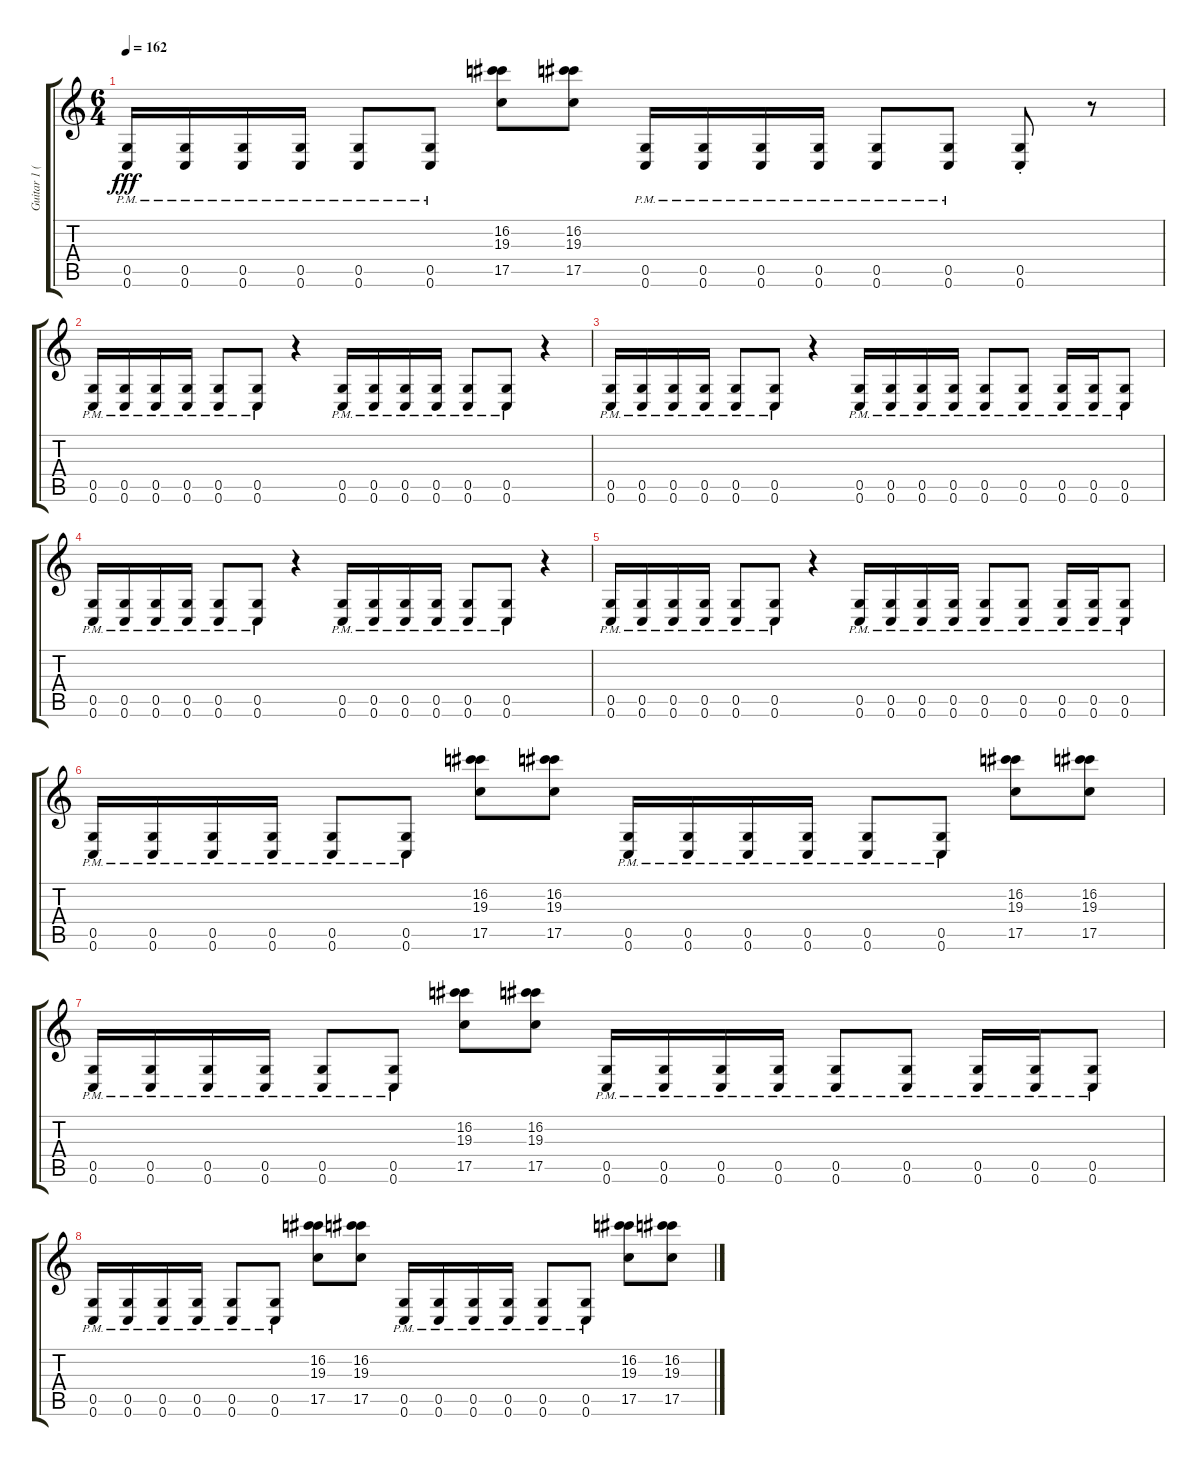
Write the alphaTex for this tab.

\track ("Guitar 1 (Left)" "Guitar 1 (") {instrument distortionguitar}
\staff {score tabs}
\tuning (D4 A3 F3 C3 G2 C2) {hide}
\ts (6 4)
\tempo 162
\clef g2
\ks c
(0.5{pm} 0.6{pm}).16{dy fff volume 13} (0.5{pm} 0.6{pm}).16 (0.5{pm} 0.6{pm}).16 (0.5{pm} 0.6{pm}).16 (0.5{pm} 0.6{pm}).8 (0.5{pm} 0.6{pm}).8 (16.2 19.3 17.5).8 (16.2 19.3 17.5).8 (0.5{pm} 0.6{pm}).16 (0.5{pm} 0.6{pm}).16 (0.5{pm} 0.6{pm}).16 (0.5{pm} 0.6{pm}).16 (0.5{pm} 0.6{pm}).8 (0.5{pm} 0.6{pm}).8 (0.5{st} 0.6{st}).8 r.8 |
(0.5{pm} 0.6{pm}).16 (0.5{pm} 0.6{pm}).16 (0.5{pm} 0.6{pm}).16 (0.5{pm} 0.6{pm}).16 (0.5{pm} 0.6{pm}).8 (0.5{pm} 0.6{pm}).8 r.4 (0.5{pm} 0.6{pm}).16 (0.5{pm} 0.6{pm}).16 (0.5{pm} 0.6{pm}).16 (0.5{pm} 0.6{pm}).16 (0.5{pm} 0.6{pm}).8 (0.5{pm} 0.6{pm}).8 r.4 |
(0.5{pm} 0.6{pm}).16 (0.5{pm} 0.6{pm}).16 (0.5{pm} 0.6{pm}).16 (0.5{pm} 0.6{pm}).16 (0.5{pm} 0.6{pm}).8 (0.5{pm} 0.6{pm}).8 r.4 (0.5{pm} 0.6{pm}).16 (0.5{pm} 0.6{pm}).16 (0.5{pm} 0.6{pm}).16 (0.5{pm} 0.6{pm}).16 (0.5{pm} 0.6{pm}).8 (0.5{pm} 0.6{pm}).8 (0.5{pm} 0.6{pm}).16 (0.5{pm} 0.6{pm}).16 (0.5{pm} 0.6{pm}).8 |
(0.5{pm} 0.6{pm}).16 (0.5{pm} 0.6{pm}).16 (0.5{pm} 0.6{pm}).16 (0.5{pm} 0.6{pm}).16 (0.5{pm} 0.6{pm}).8 (0.5{pm} 0.6{pm}).8 r.4 (0.5{pm} 0.6{pm}).16 (0.5{pm} 0.6{pm}).16 (0.5{pm} 0.6{pm}).16 (0.5{pm} 0.6{pm}).16 (0.5{pm} 0.6{pm}).8 (0.5{pm} 0.6{pm}).8 r.4 |
(0.5{pm} 0.6{pm}).16 (0.5{pm} 0.6{pm}).16 (0.5{pm} 0.6{pm}).16 (0.5{pm} 0.6{pm}).16 (0.5{pm} 0.6{pm}).8 (0.5{pm} 0.6{pm}).8 r.4 (0.5{pm} 0.6{pm}).16 (0.5{pm} 0.6{pm}).16 (0.5{pm} 0.6{pm}).16 (0.5{pm} 0.6{pm}).16 (0.5{pm} 0.6{pm}).8 (0.5{pm} 0.6{pm}).8 (0.5{pm} 0.6{pm}).16 (0.5{pm} 0.6{pm}).16 (0.5{pm} 0.6{pm}).8 |
(0.5{pm} 0.6{pm}).16 (0.5{pm} 0.6{pm}).16 (0.5{pm} 0.6{pm}).16 (0.5{pm} 0.6{pm}).16 (0.5{pm} 0.6{pm}).8 (0.5{pm} 0.6{pm}).8 (16.2 19.3 17.5).8 (16.2 19.3 17.5).8 (0.5{pm} 0.6{pm}).16 (0.5{pm} 0.6{pm}).16 (0.5{pm} 0.6{pm}).16 (0.5{pm} 0.6{pm}).16 (0.5{pm} 0.6{pm}).8 (0.5{pm} 0.6{pm}).8 (16.2 19.3 17.5).8 (16.2 19.3 17.5).8 |
(0.5{pm} 0.6{pm}).16 (0.5{pm} 0.6{pm}).16 (0.5{pm} 0.6{pm}).16 (0.5{pm} 0.6{pm}).16 (0.5{pm} 0.6{pm}).8 (0.5{pm} 0.6{pm}).8 (16.2 19.3 17.5).8 (16.2 19.3 17.5).8 (0.5{pm} 0.6{pm}).16 (0.5{pm} 0.6{pm}).16 (0.5{pm} 0.6{pm}).16 (0.5{pm} 0.6{pm}).16 (0.5{pm} 0.6{pm}).8 (0.5{pm} 0.6{pm}).8 (0.5{pm} 0.6{pm}).16 (0.5{pm} 0.6{pm}).16 (0.5{pm} 0.6{pm}).8 |
(0.5{pm} 0.6{pm}).16 (0.5{pm} 0.6{pm}).16 (0.5{pm} 0.6{pm}).16 (0.5{pm} 0.6{pm}).16 (0.5{pm} 0.6{pm}).8 (0.5{pm} 0.6{pm}).8 (16.2 19.3 17.5).8 (16.2 19.3 17.5).8 (0.5{pm} 0.6{pm}).16 (0.5{pm} 0.6{pm}).16 (0.5{pm} 0.6{pm}).16 (0.5{pm} 0.6{pm}).16 (0.5{pm} 0.6{pm}).8 (0.5{pm} 0.6{pm}).8 (16.2 19.3 17.5).8 (16.2 19.3 17.5).8
